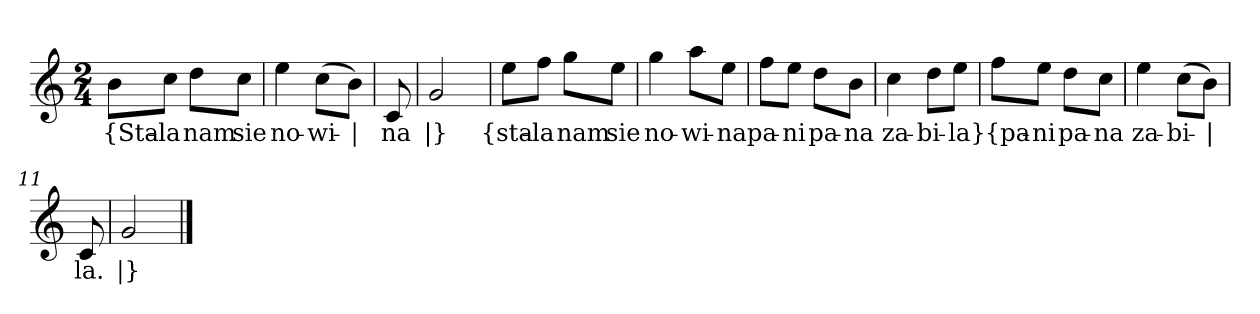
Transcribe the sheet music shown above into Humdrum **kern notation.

**kern	**text
*part1	*part1
*staff1	*staff1
*clefG2	*
*k[]	*
*C:	*
*M2/4	*
=	=
8b\L	{Sta-
8cc\J	-la
8dd\L	nam
8cc\J	sie
=2	=2
4ee	no-
(8cc\L	-wi-
8b\J)	|
=3y	=3y
8c	-na
=4	=4
2g	|}
=5y	=5y
8ee\L	{sta-
8ff\J	-la
8gg\L	nam
8ee\J	sie
=6	=6
4gg	no-
8aa\L	-wi-
8ee\J	-na
=7	=7
8ff\L	pa-
8ee\J	-ni
8dd\L	pa-
8b\J	-na
=8	=8
4cc	za-
8dd\L	-bi-
8ee\J	-la}
=9y	=9y
8ff\L	{pa-
8ee\J	-ni
8dd\L	pa-
8cc\J	-na
=10	=10
4ee	za-
(8cc\L	-bi-
8b\J)	|
=11y	=11y
8c	-la.
=12	=12
2g	|}
==	==
*-	*-
